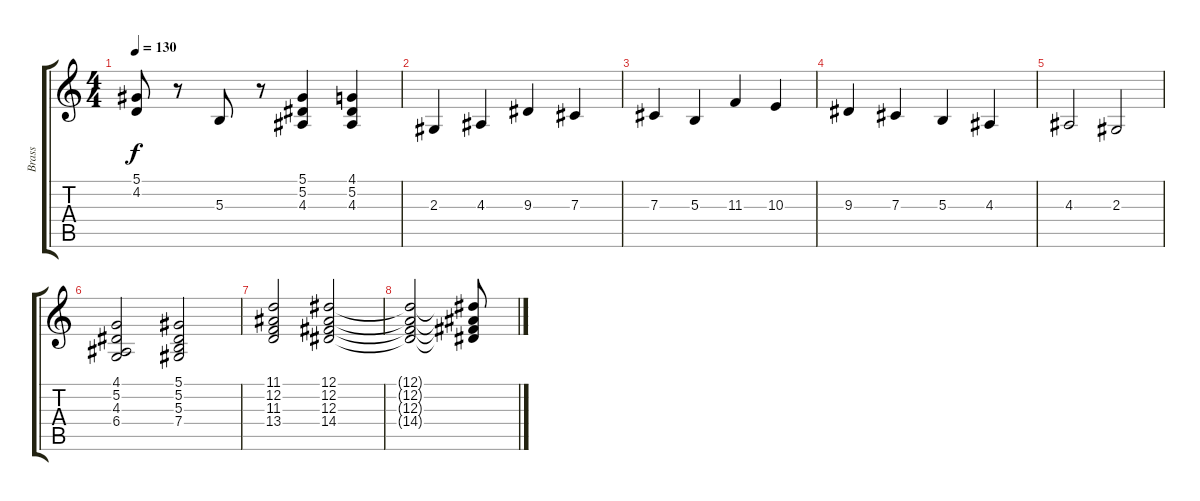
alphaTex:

\track ("Brass" "Brass") {instrument brasssection}
\staff {score tabs}
\tuning (Eb4 Bb3 Gb3 Db3 Ab2 Eb2) {hide}
\ts (4 4)
\tempo 130
\clef g2
\ks c
(5.1 4.2).8{dy f} r.8 5.3.8 r.8 (5.1 5.2 4.3).4 (4.1 5.2 4.3).4 |
2.3.4 4.3.4 9.3.4 7.3.4 |
7.3.4 5.3.4 11.3.4 10.3.4 |
9.3.4 7.3.4 5.3.4 4.3.4 |
4.3.2 2.3.2 |
(4.1 5.2 4.3 6.4).2 (5.1 5.2 5.3 7.4).2 |
(11.1 12.2 11.3 13.4).2 (12.1 12.2 12.3 14.4).2 |
(12.1{t} 12.2{t} 12.3{t} 14.4{t}).2 (12.1{t} 12.2{t} 12.3{t} 14.4{t}).8
